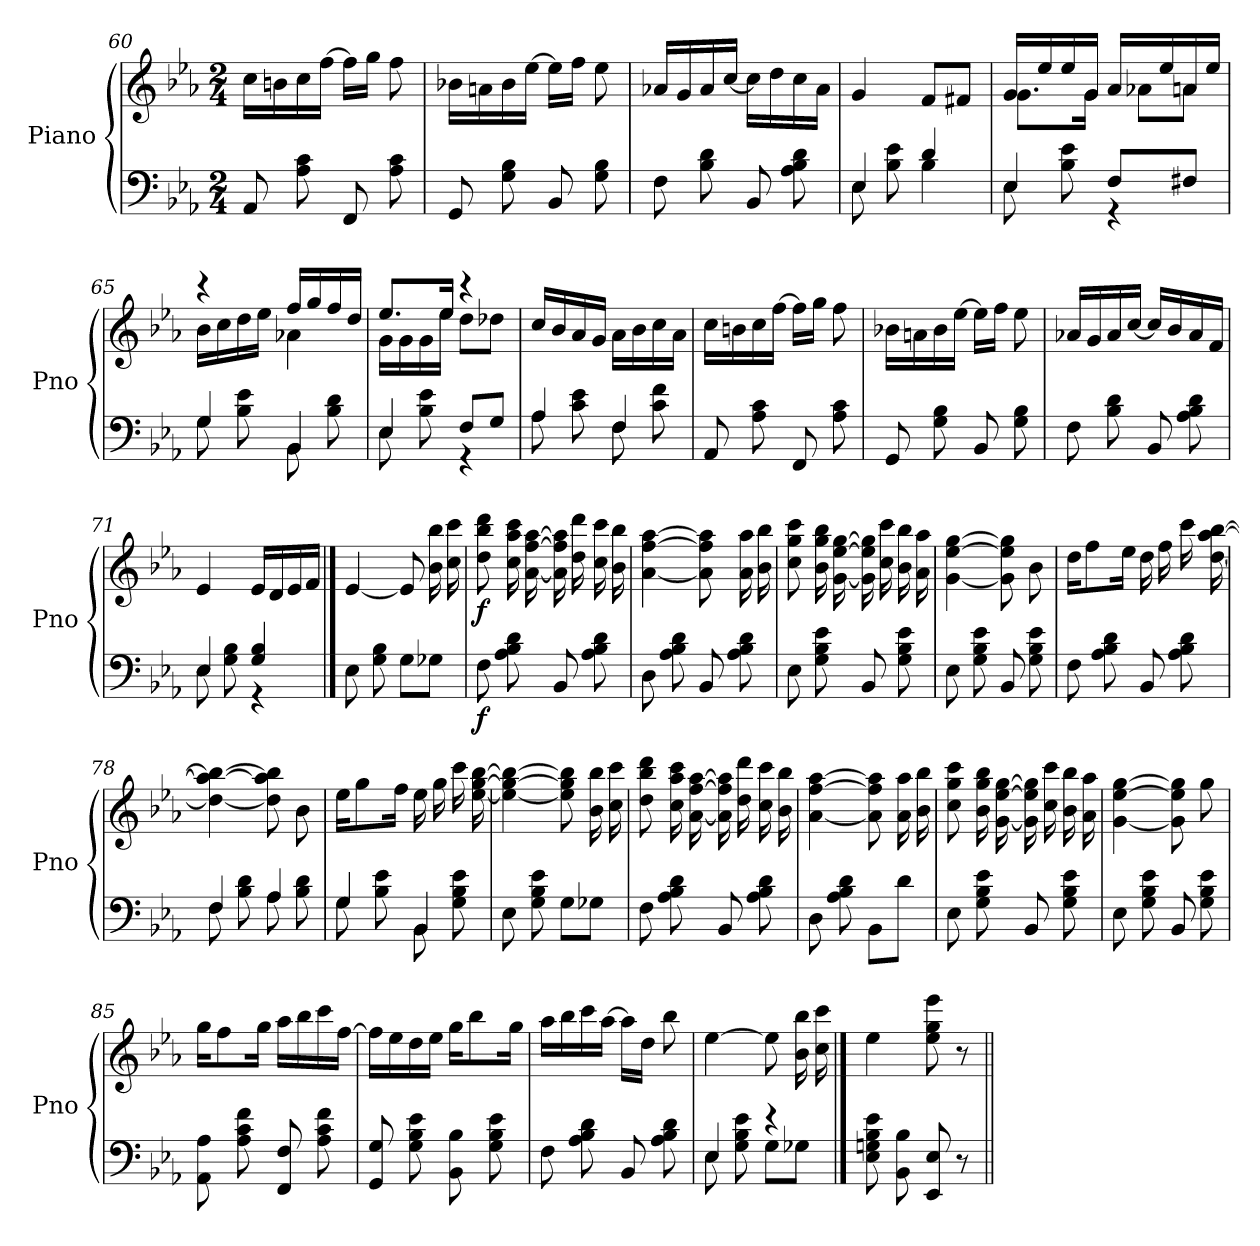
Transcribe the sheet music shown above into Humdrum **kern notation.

**kern	**dynam	**kern	**dynam
*part2	*part2	*part1	*part1
*staff2	*staff2	*staff1	*staff1
*I"Piano	*	*I"Piano	*
*I'Pno	*	*I'Pno	*
*clefF4	*	*clefG2	*
*k[b-e-a-]	*	*k[b-e-a-]	*
*M2/4	*	*M2/4	*
=60	=60	=60	=60
8AA-/	.	16cc\LL	.
.	.	16bn\	.
8A-\ 8c\	.	16cc\	.
.	.	[16ff\JJ	.
8FF/	.	16ff\LL]	.
.	.	16gg\JJ	.
8A-\ 8c\	.	8ff\	.
=61	=61	=61	=61
8GG/	.	16b-X\LL	.
.	.	16an\	.
8G\ 8B-\	.	16b-\	.
.	.	[16ee-\JJ	.
8BB-/	.	16ee-\LL]	.
.	.	16ff\JJ	.
8G\ 8B-\	.	8ee-\	.
=62	=62	=62	=62
8F\	.	16a-X/LL	.
.	.	16g/	.
8B-\ 8d\	.	16a-/	.
.	.	[16cc/JJ	.
8BB-/	.	16cc\LL]	.
.	.	16dd\	.
8A-\ 8B-\ 8d\	.	16cc\	.
.	.	16a-\JJ	.
!!LO:PB:g=z
=63	=63	=63	=63
*^	*	*	*
4E-/	8E-\	.	4g/	.
.	8B-\ 8e-\	.	.	.
4d/	4B-\	.	8f/L	.
.	.	.	8f#X/J	.
=64	=64	=64	=64	=64
*	*	*	*^	*
4E-/	8E-\	.	16g/LL	8.g\L	.
.	.	.	16ee-/	.	.
.	8B-\ 8e-\	.	16ee-/	.	.
.	.	.	16g/JJ	16g\Jk	.
8F/L	4r	.	16a-/LL	8a-X\L	.
.	.	.	16ee-/	.	.
8F#X/J	.	.	16an/	8a\J	.
.	.	.	16ee-/JJ	.	.
=65	=65	=65	=65	=65	=65
4G/	8G\	.	4r	16b-\LL	.
.	.	.	.	16cc\	.
.	8B-\ 8e-\	.	.	16dd\	.
.	.	.	.	16ee-\JJ	.
4BB-/	8BB-\	.	16ff/LL	4a-X\	.
.	.	.	16gg/	.	.
.	8B-\ 8d\	.	16ff/	.	.
.	.	.	16dd/JJ	.	.
=66	=66	=66	=66	=66	=66
4E-/	8E-\	.	8.ee-/L	16g\LL	.
.	.	.	.	16g\	.
.	8B-\ 8e-\	.	.	16g\	.
.	.	.	16ee-/Jk	16ee-\JJ	.
8F/L	4r	.	4r	8dd\L	.
8G/J	.	.	.	8dd-X\J	.
*	*	*	*v	*v	*
=67	=67	=67	=67	=67
4A-/	8A-\	.	16cc/LL	.
.	.	.	16b-/	.
.	8c\ 8e-\	.	16a-/	.
.	.	.	16g/JJ	.
4F/	8F\	.	16a-\LL	.
.	.	.	16b-\	.
.	8c\ 8f\	.	16cc\	.
.	.	.	16a-\JJ	.
*v	*v	*	*	*
!!LO:LB:g=z
=68	=68	=68	=68
8AA-/	.	16cc\LL	.
.	.	16bn\	.
8A-\ 8c\	.	16cc\	.
.	.	[16ff\JJ	.
8FF/	.	16ff\LL]	.
.	.	16gg\JJ	.
8A-\ 8c\	.	8ff\	.
=69	=69	=69	=69
8GG/	.	16b-X\LL	.
.	.	16an\	.
8G\ 8B-\	.	16b-\	.
.	.	[16ee-\JJ	.
8BB-/	.	16ee-\LL]	.
.	.	16ff\JJ	.
8G\ 8B-\	.	8ee-\	.
=70	=70	=70	=70
8F\	.	16a-X/LL	.
.	.	16g/	.
8B-\ 8d\	.	16a-/	.
.	.	[16cc/JJ	.
8BB-/	.	16cc/LL]	.
.	.	16b-/	.
8A-\ 8B-\ 8d\	.	16a-/	.
.	.	16f/JJ	.
=71	=71	=71	=71
*^	*	*	*
4E-/	8E-\	.	4e-/	.
.	8G\ 8B-\	.	.	.
4G/ 4B-/	4r	.	16e-/LL	.
.	.	.	16d/	.
.	.	.	16e-/	.
.	.	.	16f/JJ	.
*v	*v	*	*	*
==72	==72	==72	==72
8E-\	.	[4e-/	.
8G\ 8B-\	.	.	.
8G\L	.	8e-/]	.
8G-X\J	.	16b-\ 16bb-\	.
.	.	16cc\ 16ccc\	.
!!LO:LB:g=z
=73!|	=73!|	=73!|	=73!|
!	!LO:DY:b	!	!LO:DY:b
8F\	f	8dd\ 8bb-\ 8ddd\	f
8A-\ 8B-\ 8d\	.	16cc\ 16aa-\ 16ccc\	.
.	.	[16a-\ [16ff\ [16aa-\	.
8BB-/	.	16a-\] 16ff\] 16aa-\]	.
.	.	16dd\ 16ddd\	.
8A-\ 8B-\ 8d\	.	16cc\ 16ccc\	.
.	.	16b-\ 16bb-\	.
=74	=74	=74	=74
8D\	.	[4a-\ [4ff\ [4aa-\	.
8A-\ 8B-\ 8d\	.	.	.
8BB-/	.	8a-\] 8ff\] 8aa-\]	.
8A-\ 8B-\ 8d\	.	16a-\ 16aa-\	.
.	.	16b-\ 16bb-\	.
=75	=75	=75	=75
8E-\	.	8cc\ 8gg\ 8ccc\	.
8G\ 8B-\ 8e-\	.	16b-\ 16gg\ 16bb-\	.
.	.	[16g\ [16ee-\ [16gg\	.
8BB-/	.	16g\] 16ee-\] 16gg\]	.
.	.	16cc\ 16ccc\	.
8G\ 8B-\ 8e-\	.	16b-\ 16bb-\	.
.	.	16a-\ 16aa-\	.
=76	=76	=76	=76
8E-\	.	[4g\ [4ee-\ [4gg\	.
8G\ 8B-\ 8e-\	.	.	.
8BB-/	.	8g\] 8ee-\] 8gg\]	.
8G\ 8B-\ 8e-\	.	8b-\	.
=77	=77	=77	=77
8F\	.	16dd\KL	.
.	.	8ff\	.
8A-\ 8B-\ 8d\	.	.	.
.	.	16ee-\Jk	.
8BB-/	.	16dd\	.
.	.	16ff\	.
8A-\ 8B-\ 8d\	.	16ccc\	.
.	.	[16dd\ [16aa-\ [16bb-\	.
!!LO:LB:g=z
=78	=78	=78	=78
*^	*	*	*
4F/	8F\	.	4dd\_ 4aa-\_ 4bb-\_	.
.	8B-\ 8d\	.	.	.
4A-/	8A-\	.	8dd\] 8aa-\] 8bb-\]	.
.	8B-\ 8d\	.	8b-\	.
=79	=79	=79	=79	=79
4G/	8G\	.	16ee-\KL	.
.	.	.	8gg\	.
.	8B-\ 8e-\	.	.	.
.	.	.	16ff\Jk	.
4BB-/	8BB-\	.	16ee-\	.
.	.	.	16gg\	.
.	8G\ 8B-\ 8e-\	.	16ccc\	.
.	.	.	[16ee-\ [16gg\ [16bb-\	.
*v	*v	*	*	*
=80	=80	=80	=80
8E-\	.	4ee-\_ 4gg\_ 4bb-\_	.
8G\ 8B-\ 8e-\	.	.	.
8G\L	.	8ee-\] 8gg\] 8bb-\]	.
8G-X\J	.	16b-\ 16bb-\	.
.	.	16cc\ 16ccc\	.
=81	=81	=81	=81
8F\	.	8dd\ 8bb-\ 8ddd\	.
8A-\ 8B-\ 8d\	.	16cc\ 16aa-\ 16ccc\	.
.	.	[16a-\ [16ff\ [16aa-\	.
8BB-/	.	16a-\] 16ff\] 16aa-\]	.
.	.	16dd\ 16ddd\	.
8A-\ 8B-\ 8d\	.	16cc\ 16ccc\	.
.	.	16b-\ 16bb-\	.
=82	=82	=82	=82
8D\	.	[4a-\ [4ff\ [4aa-\	.
8A-\ 8B-\ 8d\	.	.	.
8BB-\L	.	8a-\] 8ff\] 8aa-\]	.
8d\J	.	16a-\ 16aa-\	.
.	.	16b-\ 16bb-\	.
!!LO:LB:g=z
=83	=83	=83	=83
8E-\	.	8cc\ 8gg\ 8ccc\	.
8G\ 8B-\ 8e-\	.	16b-\ 16gg\ 16bb-\	.
.	.	[16g\ [16ee-\ [16gg\	.
8BB-/	.	16g\] 16ee-\] 16gg\]	.
.	.	16cc\ 16ccc\	.
8G\ 8B-\ 8e-\	.	16b-\ 16bb-\	.
.	.	16a-\ 16aa-\	.
=84	=84	=84	=84
8E-\	.	[4g\ [4ee-\ [4gg\	.
8G\ 8B-\ 8e-\	.	.	.
8BB-/	.	8g\] 8ee-\] 8gg\]	.
8G\ 8B-\ 8e-\	.	8gg\	.
=85	=85	=85	=85
8AA-\ 8A-\	.	16gg\KL	.
.	.	8ff\	.
8A-\ 8c\ 8f\	.	.	.
.	.	16gg\Jk	.
8FF/ 8F/	.	16aa-\LL	.
.	.	16bb-\	.
8A-\ 8c\ 8f\	.	16ccc\	.
.	.	[16ff\JJ	.
=86	=86	=86	=86
8GG/ 8G/	.	16ff\LL]	.
.	.	16ee-\	.
8G\ 8B-\ 8e-\	.	16dd\	.
.	.	16ee-\JJ	.
8BB-\ 8B-\	.	16gg\KL	.
.	.	8bb-\	.
8G\ 8B-\ 8e-\	.	.	.
.	.	16gg\Jk	.
=87	=87	=87	=87
8F\	.	16aa-\LL	.
.	.	16bb-\	.
8A-\ 8B-\ 8d\	.	16ccc\	.
.	.	[16aa-\JJ	.
8BB-/	.	16aa-\LL]	.
.	.	16dd\JJ	.
8A-\ 8B-\ 8d\	.	8bb-\	.
!!LO:LB:g=z
=88	=88	=88	=88
*^	*	*	*
4E-/	8E-\	.	[4ee-\	.
.	8G\ 8B-\ 8e-\	.	.	.
4r	8G\L	.	8ee-\]	.
.	8G-X\J	.	16b-\ 16bb-\	.
.	.	.	16cc\ 16ccc\	.
*v	*v	*	*	*
==89	==89	==89	==89
8E-\ 8Gn\ 8B-\ 8e-\	.	4ee-\	.
8BB-\ 8B-\	.	.	.
8EE-/ 8E-/	.	8ee-\ 8gg\ 8eee-\	.
8r	.	8r	.
=||	=||	=||	=||
*-	*-	*-	*-
